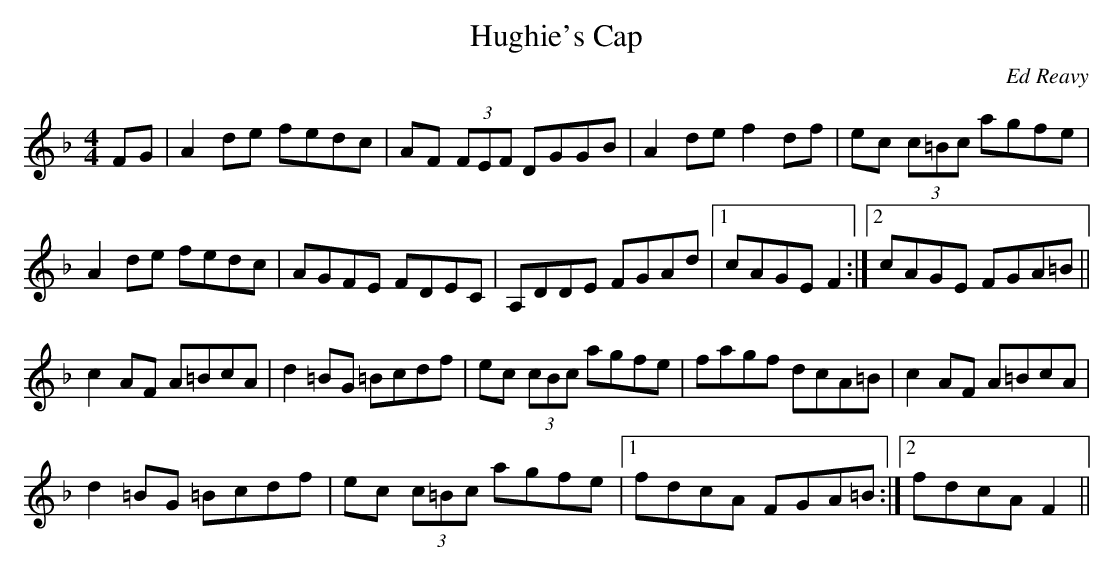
X:1
T:Hughie's Cap
M:4/4
L:1/8
C:Ed Reavy
K:F
FG|A2 de fedc|AF (3FEF DGGB|A2 de f2 df|ec (3c=Bc agfe|
A2 de fedc|AGFE FDEC|A,DDE FGAd|1cAGE F2:|2 cAGE FGA=B||
c2 AF A=BcA|d2 =BG =Bcdf|ec (3cBc agfe|fagf dcA=B|c2 AF A=BcA|
d2 =BG =Bcdf|ec (3c=Bc agfe|1 fdcA FGA=B:|2 fdcA F2||
